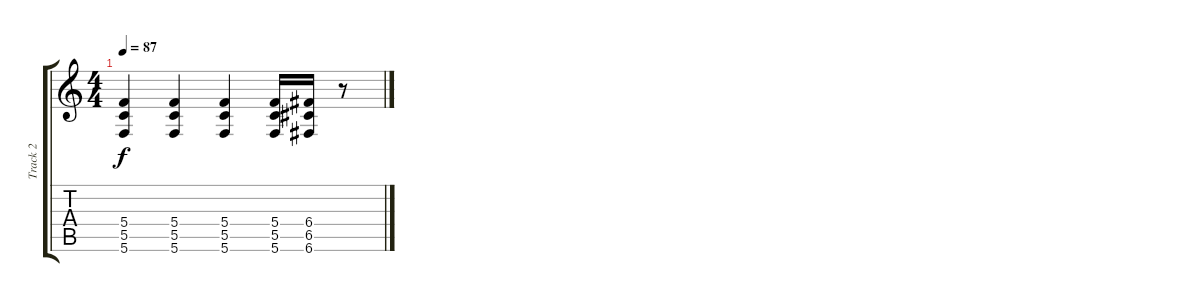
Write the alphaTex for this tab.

\track ("Track 2" "Track 2") {instrument distortionguitar}
\staff {score tabs}
\tuning (D4 A3 F3 C3 G2 C2) {hide}
\ts (4 4)
\tempo 87
\clef g2
\ks c
(5.4 5.5 5.6).4{dy f} (5.4 5.5 5.6).4 (5.4 5.5 5.6).4 (5.4 5.5 5.6).16 (6.4 6.5 6.6).16 r.8
